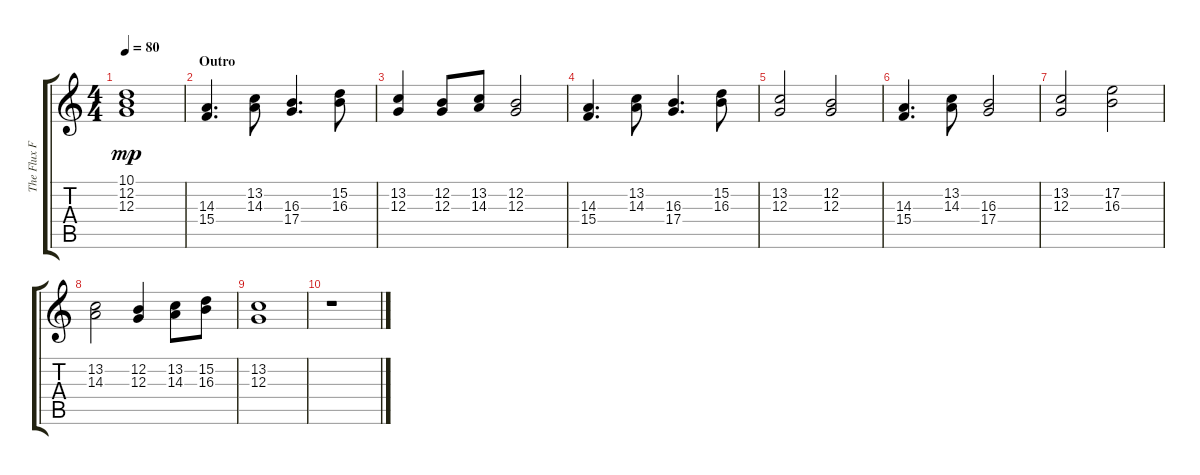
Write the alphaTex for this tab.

\track ("The Flux Fiddlers" "The Flux F") {instrument stringensemble1}
\staff {score tabs}
\tuning (E4 B3 G3 D3 A2 E2) {hide}
\ts (4 4)
\tempo 80
\clef g2
\ks c
(10.1 12.2 12.3).1{dy mp} |
\section ("" "Outro")
(14.3 15.4).4{d} (13.2 14.3).8 (16.3 17.4).4{d} (15.2 16.3).8 |
(13.2 12.3).4 (12.2 12.3).8 (13.2 14.3).8 (12.2 12.3).2 |
(14.3 15.4).4{d} (13.2 14.3).8 (16.3 17.4).4{d} (15.2 16.3).8 |
(13.2 12.3).2 (12.2 12.3).2 |
(14.3 15.4).4{d} (13.2 14.3).8 (16.3 17.4).2 |
(13.2 12.3).2 (17.2 16.3).2 |
(13.2 14.3).2 (12.2 12.3).4 (13.2 14.3).8 (15.2 16.3).8 |
(13.2 12.3).1 |
r.1
